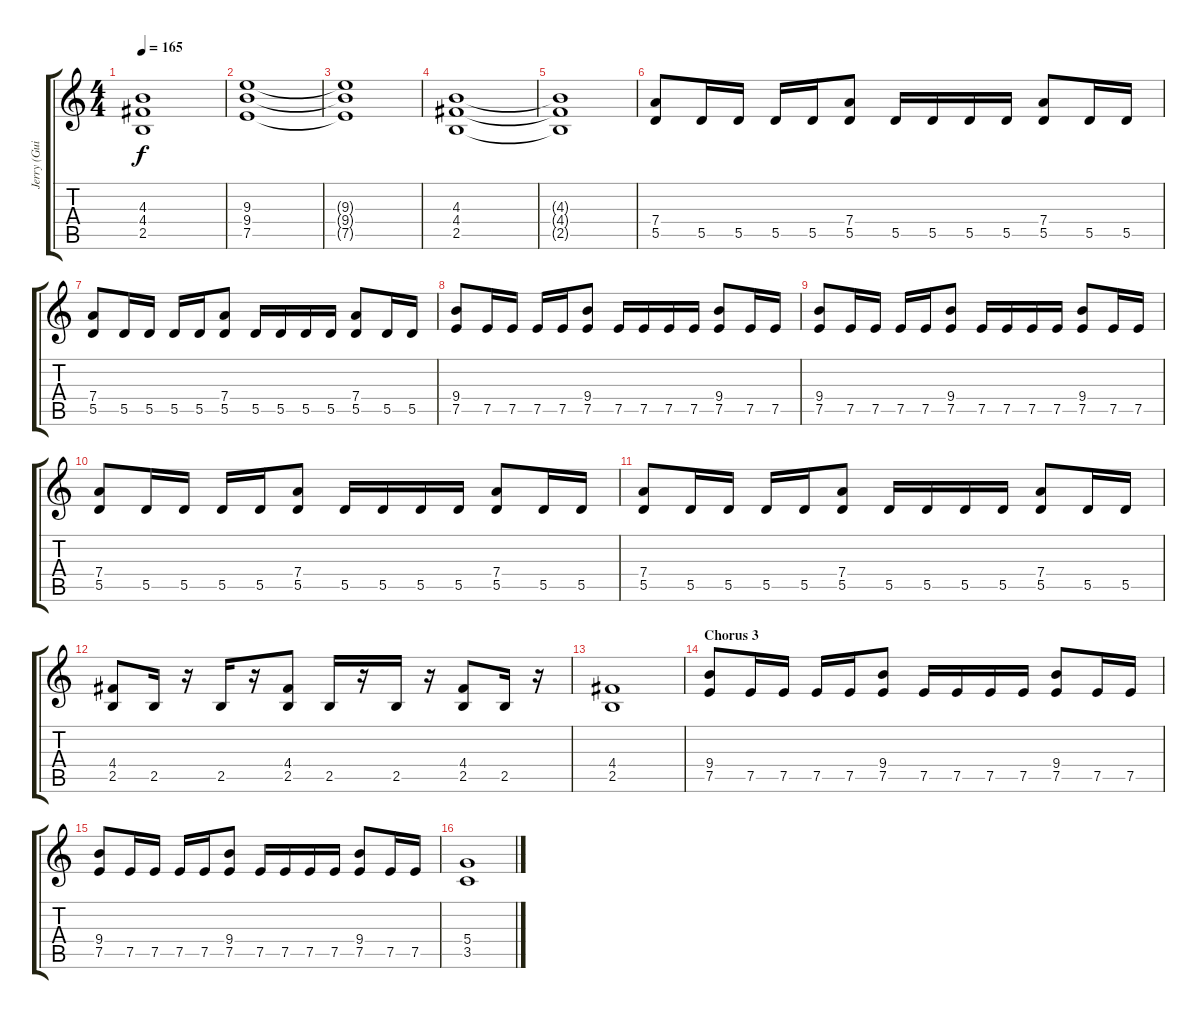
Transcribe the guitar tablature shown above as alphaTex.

\track ("Jerry (Guitar2) " "Jerry (Gui") {instrument distortionguitar}
\staff {score tabs}
\tuning (E4 B3 G3 D3 A2 E2) {hide}
\ts (4 4)
\tempo 165
\clef g2
\ks c
(4.3{t} 4.4{t} 2.5{t}).1{dy f} |
(9.3 9.4 7.5).1 |
(9.3{t} 9.4{t} 7.5{t}).1 |
(4.3 4.4 2.5).1 |
(4.3{t} 4.4{t} 2.5{t}).1 |
(7.4 5.5).8 5.5.16 5.5.16 5.5.16 5.5.16 (7.4 5.5).8 5.5.16 5.5.16 5.5.16 5.5.16 (7.4 5.5).8 5.5.16 5.5.16 |
(7.4 5.5).8 5.5.16 5.5.16 5.5.16 5.5.16 (7.4 5.5).8 5.5.16 5.5.16 5.5.16 5.5.16 (7.4 5.5).8 5.5.16 5.5.16 |
(9.4 7.5).8 7.5.16 7.5.16 7.5.16 7.5.16 (9.4 7.5).8 7.5.16 7.5.16 7.5.16 7.5.16 (9.4 7.5).8 7.5.16 7.5.16 |
(9.4 7.5).8 7.5.16 7.5.16 7.5.16 7.5.16 (9.4 7.5).8 7.5.16 7.5.16 7.5.16 7.5.16 (9.4 7.5).8 7.5.16 7.5.16 |
(7.4 5.5).8 5.5.16 5.5.16 5.5.16 5.5.16 (7.4 5.5).8 5.5.16 5.5.16 5.5.16 5.5.16 (7.4 5.5).8 5.5.16 5.5.16 |
(7.4 5.5).8 5.5.16 5.5.16 5.5.16 5.5.16 (7.4 5.5).8 5.5.16 5.5.16 5.5.16 5.5.16 (7.4 5.5).8 5.5.16 5.5.16 |
(4.4 2.5).8 2.5.16 r.16 2.5.16 r.16 (4.4 2.5).8 2.5.16 r.16 2.5.16 r.16 (4.4 2.5).8 2.5.16 r.16 |
(4.4 2.5).1 |
\section ("" "Chorus 3")
(9.4 7.5).8 7.5.16 7.5.16 7.5.16 7.5.16 (9.4 7.5).8 7.5.16 7.5.16 7.5.16 7.5.16 (9.4 7.5).8 7.5.16 7.5.16 |
(9.4 7.5).8 7.5.16 7.5.16 7.5.16 7.5.16 (9.4 7.5).8 7.5.16 7.5.16 7.5.16 7.5.16 (9.4 7.5).8 7.5.16 7.5.16 |
(5.4 3.5).1
